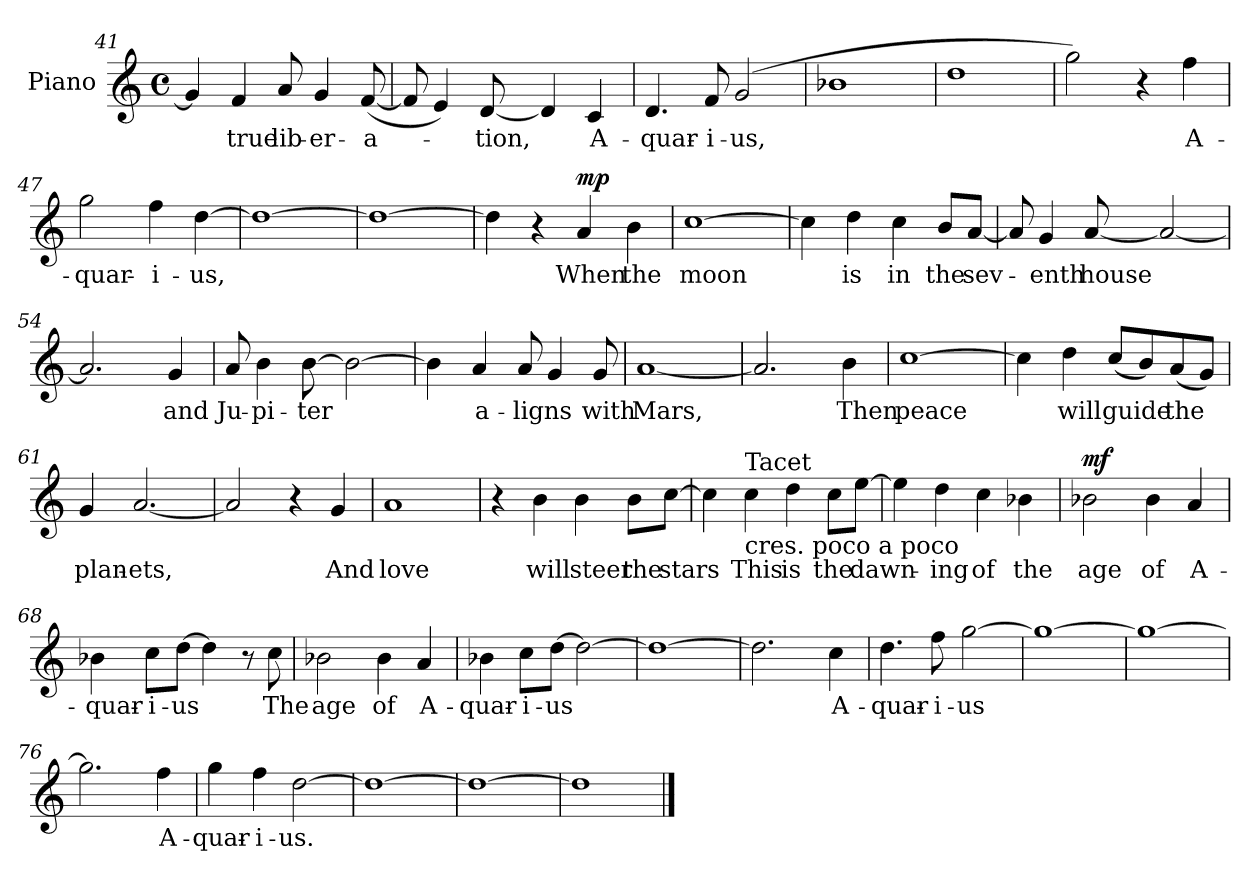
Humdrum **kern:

**kern	**text	**dynam
*part1	*part1	*part1
*staff1	*staff1	*staff1
*I"Piano	*	*
*I'Pno	*	*
*clefG2	*	*
*k[]	*	*
*C:	*	*
*M4/4	*	*
*met(c)	*	*
=41	=41	=41
4g/]	.	.
4f/	true	.
8a/	lib-	.
4g/	-er-	.
([8f/	-a-	.
=42	=42	=42
8f/]	.	.
4e/)	.	.
[8d/	-tion,	.
4d/]	.	.
4c/	A-	.
=43	=43	=43
4.d/	-quar-	.
8f/	-i-	.
(2g/	-us,	.
=44	=44	=44
1b-X	.	.
=45	=45	=45
1dd	.	.
!!LO:PB:g=z
=46	=46	=46
2gg\)	.	.
4r	.	.
4ff\	A-	.
=47	=47	=47
2gg\	-quar-	.
4ff\	-i-	.
[4dd\	-us,	.
=48	=48	=48
1dd_	.	.
=49	=49	=49
1dd_	.	.
=50	=50	=50
4dd\]	.	.
4r	.	.
!	!	!LO:DY:b
4a/	When	mp
4b\	the	.
=51	=51	=51
[1cc	moon	.
=52	=52	=52
4cc\]	.	.
4dd\	is	.
4cc\	in	.
8b/L	the	.
[8a/J	sev-	.
=53	=53	=53
8a/]	.	.
4g/	-enth	.
[8a/	house	.
2a/_	.	.
!!LO:LB:g=z
=54	=54	=54
2.a/]	.	.
4g/	and	.
=55	=55	=55
8a/	Ju-	.
4b\	-pi-	.
[8b\	-ter	.
2b\_	.	.
=56	=56	=56
4b\]	.	.
4a/	a-	.
8a/	-ligns	.
4g/	.	.
8g/	with	.
=57	=57	=57
[1a	Mars,	.
=58	=58	=58
2.a/]	.	.
4b\	Then	.
=59	=59	=59
[1cc	peace	.
!!LO:LB:g=z
=60	=60	=60
4cc\]	.	.
4dd\	will	.
(8cc/L	guide	.
8b/)	.	.
(8a/	the	.
8g/J)	.	.
=61	=61	=61
4g/	plan-	.
[2.a/	-ets,	.
=62	=62	=62
2a/]	.	.
4r	.	.
4g/	And	.
=63	=63	=63
1a	love	.
=64	=64	=64
4r	.	.
4b\	will	.
4b\	steer	.
8b\L	the	.
[8cc\J	stars	.
!!LO:LB:g=z
=65	=65	=65
4cc\]	.	.
!LO:TX:a:t=Tacet	!	!
!LO:TX:b:t=cres. poco a poco	!	!
4cc\	This	.
4dd\	is	.
8cc\L	the	.
[8ee\J	dawn-	.
=66	=66	=66
4ee\]	.	.
4dd\	-ing	.
4cc\	of	.
4b-X\	the	.
=67	=67	=67
!	!	!LO:DY:b
2b-X\	age	mf
4b-\	of	.
4a/	A-	.
=68	=68	=68
4b-X\	-quar-	.
8cc\L	-i-	.
[8dd\J	-us	.
4dd\]	.	.
8r	.	.
8cc\	The	.
=69	=69	=69
2b-X\	age	.
4b-\	of	.
4a/	A-	.
!!LO:LB:g=z
=70	=70	=70
4b-X\	-quar-	.
8cc\L	-i-	.
[8dd\J	-us	.
2dd\_	.	.
=71	=71	=71
1dd_	.	.
=72	=72	=72
2.dd\]	.	.
4cc\	A-	.
=73	=73	=73
4.dd\	-quar-	.
8ff\	-i-	.
[2gg\	-us	.
=74	=74	=74
1gg_	.	.
=75	=75	=75
1gg_	.	.
=76	=76	=76
2.gg\]	.	.
4ff\	A-	.
=77	=77	=77
4gg\	-quar-	.
4ff\	-i-	.
[2dd\	-us.	.
=78	=78	=78
1dd_	.	.
=79	=79	=79
1dd_	.	.
=80	=80	=80
1dd]	.	.
==	==	==
*-	*-	*-
